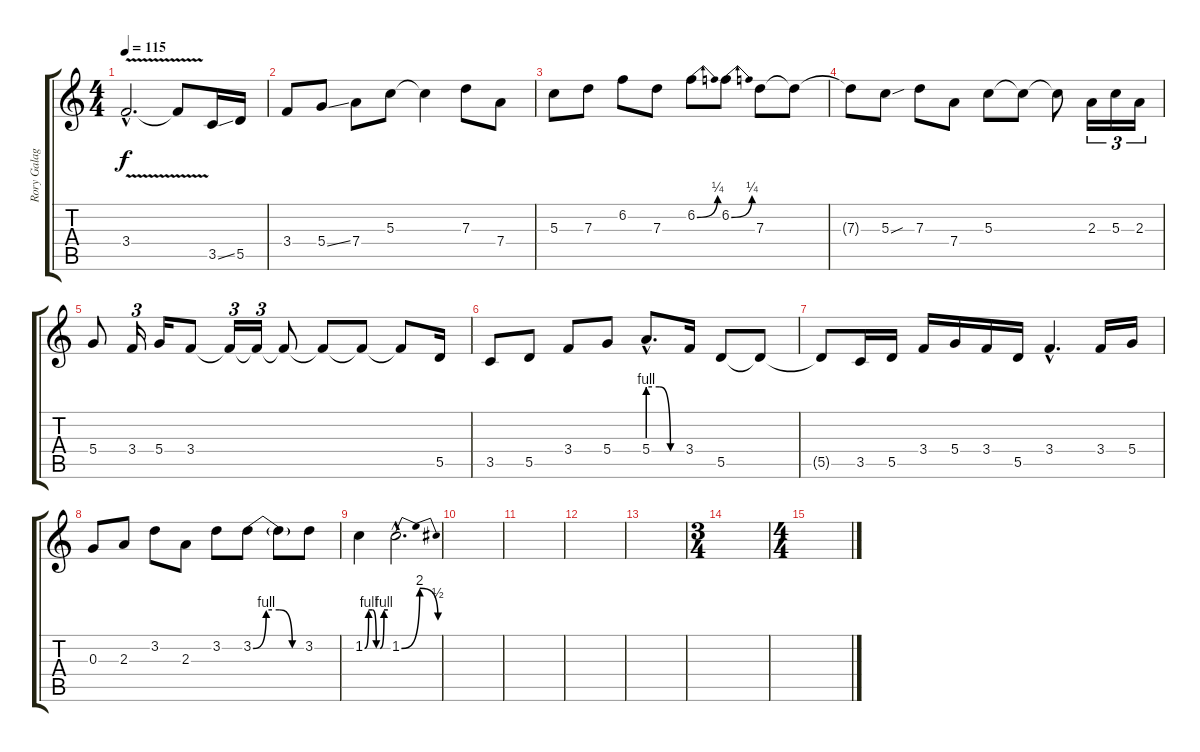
\track ("Rory Galagher Lead 2" "Rory Galag") {instrument overdrivenguitar}
\staff {score tabs}
\tuning (E4 B3 G3 D3 A2 E2) {hide}
\ts (4 4)
\tempo 115
\clef g2
\ks c
3.4{v hac}.2{d dy f} 3.4{t}.8 3.5{ss}.16 5.5.16 |
3.4.8 5.4{ss}.8 7.4.8 5.3.8 5.3{t}.4 7.3.8 7.4.8 |
5.3.8 7.3.8 6.2.8 7.3.8 6.2{be (bend 0 0 60 1)}.8 6.2{be (bend 0 0 60 1)}.8 7.3.8 7.3{t}.8 |
7.3{t}.8 5.3{sou}.8 7.3.8 7.4.8 5.3.8 5.3{t}.8 5.3{t}.8 2.3.16{tu (3 2)} 5.3.16{tu (3 2)} 2.3.16{tu (3 2)} |
5.4.8 3.4.16{tu (3 2)} 5.4.16 3.4.8 3.4{t}.16{tu (3 2)} 3.4{t}.16{tu (3 2)} 3.4{t}.8 3.4{t}.8 3.4{t}.8 3.4{t}.8 5.5.16 |
3.5.8 5.5.8 3.4.8 5.4.8 5.4{be (custom 0 4 20 4 40 0 60 0) hac}.8{d} 3.4.16 5.5.8 5.5{t}.8 |
5.5{t}.8 3.5.16 5.5.16 3.4.16 5.4.16 3.4.16 5.5.16 3.4{hac}.4{d} 3.4.16 5.4.16 |
0.3.8 2.3.8 3.2.8 2.3.8 3.2.8 3.2{be (custom 0 0 15 4 30 4 45 0 60 0)}.8 3.2{t}.8 3.2.8 |
1.2{be (custom 0 0 10 4 20 4 30 0 40 0 50 4 60 4)}.4 1.2{be (bendrelease 0 0 18 8 30 8 60 2) hac}.2{d} |
|
|
|
|
\ts (3 4)
|
\ts (4 4)
